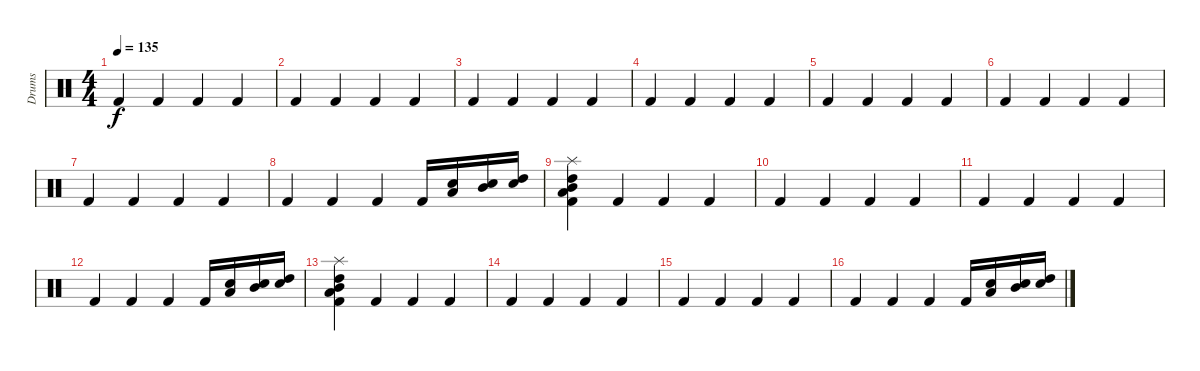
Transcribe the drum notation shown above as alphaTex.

\track ("Drums" "Drums") {instrument percussion}
\staff {score}
\articulation defaults
\ts (4 4)
\tempo 135
\clef neutral
\ks c "Kick (hit) 2".4{dy f} "Kick (hit) 2".4 "Kick (hit) 2".4 "Kick (hit) 2".4
|
"Kick (hit) 2".4 "Kick (hit) 2".4 "Kick (hit) 2".4 "Kick (hit) 2".4 |
"Kick (hit) 2".4 "Kick (hit) 2".4 "Kick (hit) 2".4 "Kick (hit) 2".4 |
"Kick (hit) 2".4 "Kick (hit) 2".4 "Kick (hit) 2".4 "Kick (hit) 2".4 |
"Kick (hit) 2".4 "Kick (hit) 2".4 "Kick (hit) 2".4 "Kick (hit) 2".4 |
"Kick (hit) 2".4 "Kick (hit) 2".4 "Kick (hit) 2".4 "Kick (hit) 2".4 |
"Kick (hit) 2".4 "Kick (hit) 2".4 "Kick (hit) 2".4 "Kick (hit) 2".4 |
"Kick (hit) 2".4 "Kick (hit) 2".4 "Kick (hit) 2".4 "Kick (hit) 2".16 ("Snare (hit) 2" "Low Tom (hit)").16 ("Snare (hit) 2" "Mid Tom (hit)").16 ("Snare (hit) 2" "High Tom (hit)").16 |
("Splash (hit)" "High Tom (hit)" "Mid Tom (hit)" "Low Tom (hit)" "Kick (hit) 2").4 "Kick (hit) 2".4 "Kick (hit) 2".4 "Kick (hit) 2".4 |
"Kick (hit) 2".4 "Kick (hit) 2".4 "Kick (hit) 2".4 "Kick (hit) 2".4 |
"Kick (hit) 2".4 "Kick (hit) 2".4 "Kick (hit) 2".4 "Kick (hit) 2".4 |
"Kick (hit) 2".4 "Kick (hit) 2".4 "Kick (hit) 2".4 "Kick (hit) 2".16 ("Snare (hit) 2" "Low Tom (hit)").16 ("Snare (hit) 2" "Mid Tom (hit)").16 ("Snare (hit) 2" "High Tom (hit)").16 |
("Splash (hit)" "High Tom (hit)" "Mid Tom (hit)" "Low Tom (hit)" "Kick (hit) 2").4 "Kick (hit) 2".4 "Kick (hit) 2".4 "Kick (hit) 2".4 |
"Kick (hit) 2".4 "Kick (hit) 2".4 "Kick (hit) 2".4 "Kick (hit) 2".4 |
"Kick (hit) 2".4 "Kick (hit) 2".4 "Kick (hit) 2".4 "Kick (hit) 2".4 |
"Kick (hit) 2".4 "Kick (hit) 2".4 "Kick (hit) 2".4 "Kick (hit) 2".16 ("Snare (hit) 2" "Low Tom (hit)").16 ("Snare (hit) 2" "Mid Tom (hit)").16 ("Snare (hit) 2" "High Tom (hit)").16
